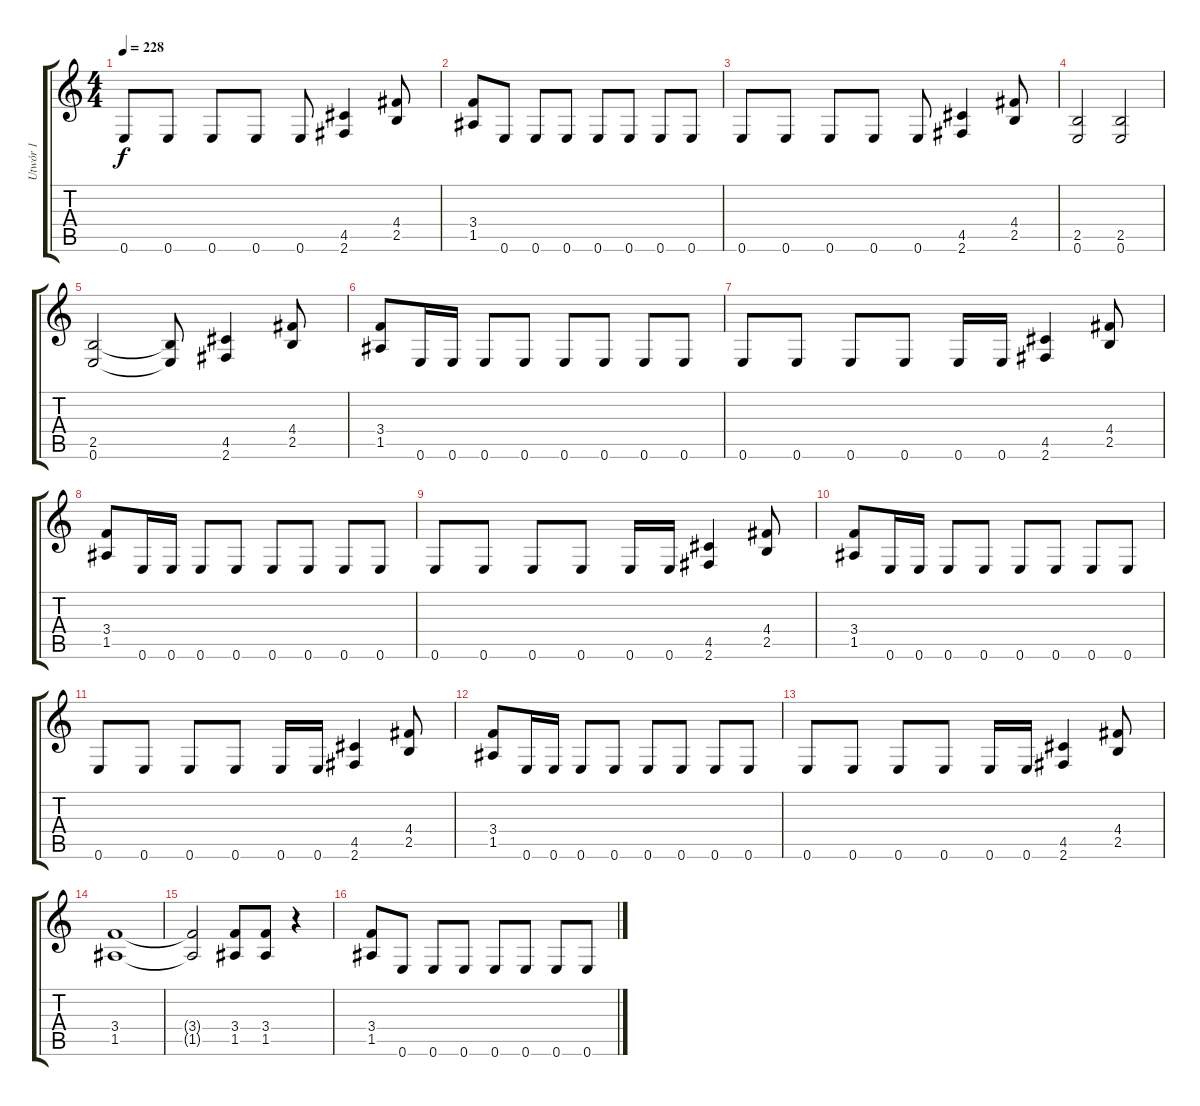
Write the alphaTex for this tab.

\track ("Utwór 1" "Utwór 1") {instrument distortionguitar}
\staff {score tabs}
\tuning (E4 B3 G3 D3 A2 E2) {hide}
\ts (4 4)
\tempo 228
\clef g2
\ks c
0.6.8{dy f} 0.6.8 0.6.8 0.6.8 0.6.8 (4.5 2.6).4 (4.4 2.5).8 |
(3.4 1.5).8 0.6.8 0.6.8 0.6.8 0.6.8 0.6.8 0.6.8 0.6.8 |
0.6.8 0.6.8 0.6.8 0.6.8 0.6.8 (4.5 2.6).4 (4.4 2.5).8 |
(2.5 0.6).2 (2.5 0.6).2 |
(2.5 0.6).2 (2.5{t} 0.6{t}).8 (4.5 2.6).4 (4.4 2.5).8 |
(3.4 1.5).8 0.6.16 0.6.16 0.6.8 0.6.8 0.6.8 0.6.8 0.6.8 0.6.8 |
0.6.8 0.6.8 0.6.8 0.6.8 0.6.16 0.6.16 (4.5 2.6).4 (4.4 2.5).8 |
(3.4 1.5).8 0.6.16 0.6.16 0.6.8 0.6.8 0.6.8 0.6.8 0.6.8 0.6.8 |
0.6.8 0.6.8 0.6.8 0.6.8 0.6.16 0.6.16 (4.5 2.6).4 (4.4 2.5).8 |
(3.4 1.5).8 0.6.16 0.6.16 0.6.8 0.6.8 0.6.8 0.6.8 0.6.8 0.6.8 |
0.6.8 0.6.8 0.6.8 0.6.8 0.6.16 0.6.16 (4.5 2.6).4 (4.4 2.5).8 |
(3.4 1.5).8 0.6.16 0.6.16 0.6.8 0.6.8 0.6.8 0.6.8 0.6.8 0.6.8 |
0.6.8 0.6.8 0.6.8 0.6.8 0.6.16 0.6.16 (4.5 2.6).4 (4.4 2.5).8 |
(3.4 1.5).1 |
(3.4{t} 1.5{t}).2 (3.4 1.5).8 (3.4 1.5).8 r.4 |
(3.4 1.5).8 0.6.8 0.6.8 0.6.8 0.6.8 0.6.8 0.6.8 0.6.8
